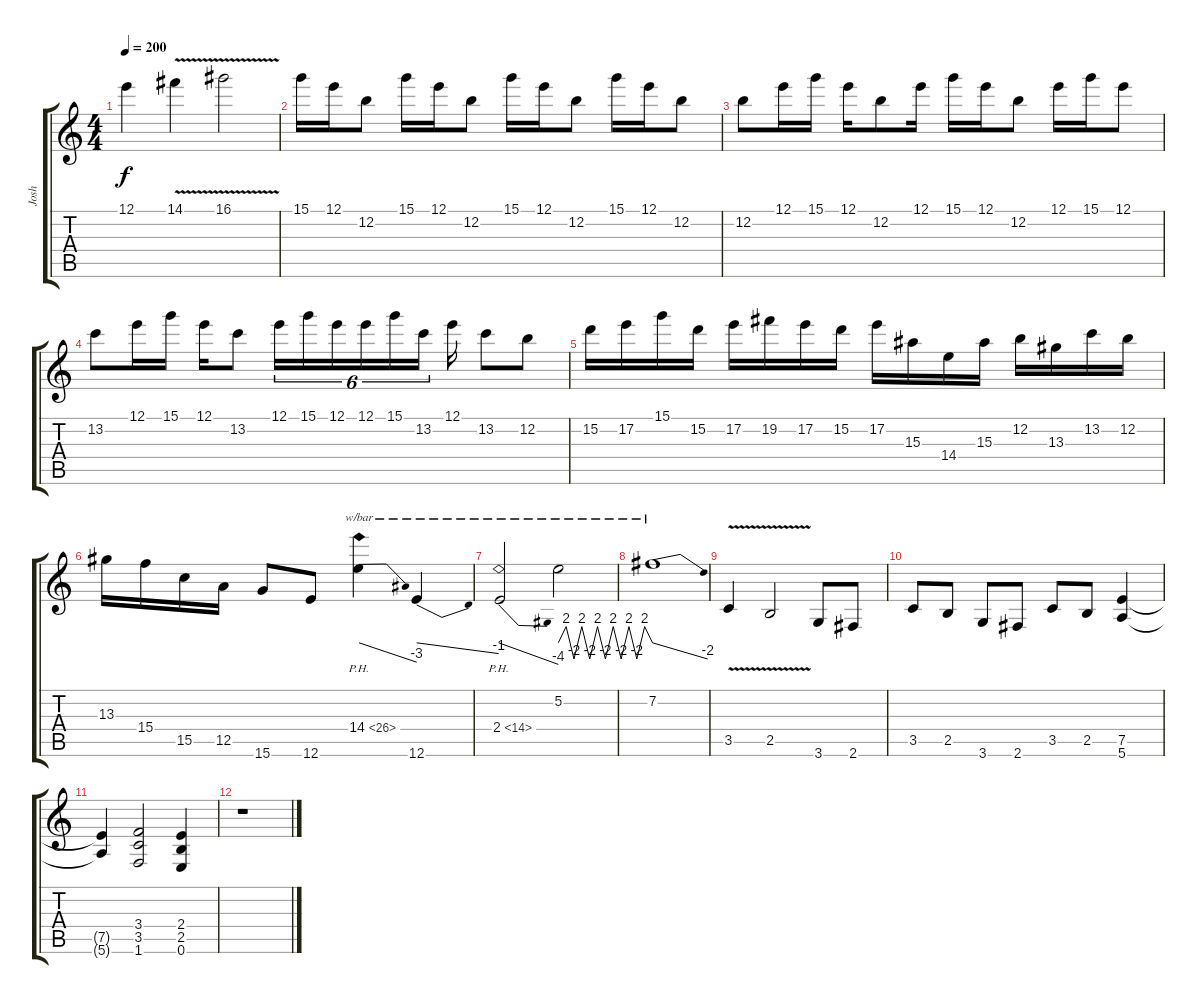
\track ("Josh" "Josh") {instrument distortionguitar}
\staff {score tabs}
\tuning (E4 B3 G3 D3 A2 E2) {hide}
\ts (4 4)
\tempo 200
\clef g2
\ks c
12.1{t}.4{dy f} 14.1{v}.4 16.1{v}.2 |
15.1.16 12.1.16 12.2.8 15.1.16 12.1.16 12.2.8 15.1.16 12.1.16 12.2.8 15.1.16 12.1.16 12.2.8 |
12.2.8 12.1.16 15.1.16 12.1.16 12.2.8 12.1.16 15.1.16 12.1.16 12.2.8 12.1.16 15.1.16 12.1.8 |
13.2.8 12.1.16 15.1.16 12.1.16 13.2.8 12.1.16{tu (6 4)} 15.1.16{tu (6 4)} 12.1.16{tu (6 4)} 12.1.16{tu (6 4)} 15.1.16{tu (6 4)} 13.2.16{tu (6 4)} 12.1.16 13.2.8 12.2.8 |
15.2.16 17.2.16 15.1.16 15.2.16 17.2.16 19.2.16 17.2.16 15.2.16 17.2.16 15.3.16 14.4.16 15.3.16 12.2.16 13.3.16 13.2.16 12.2.16 |
13.3.16 15.4.16 15.5.16 12.5.16 15.6.8 12.6.8 14.4{ph 12}.4{tbe (dive default 0 0 60 -12)} 12.6.4{tbe (dive default 0 0 60 -4)} |
2.4{ph 12}.2{tbe (dive default 0 0 60 -16)} 5.2.2{tbe (custom default 0 0 5 8 10 -8 15 8 20 -8 25 8 30 -8 35 8 40 -8 45 8 50 -8 55 8 60 0)} |
7.2.1{tbe (dive default 0 0 60 -8)} |
3.5{v}.4 2.5{v}.2 3.6.8 2.6.8 |
3.5.8 2.5.8 3.6.8 2.6.8 3.5.8 2.5.8 (7.5 5.6).4 |
(7.5{t} 5.6{t}).4 (3.4 3.5 1.6).2 (2.4 2.5 0.6).4 |
r.1
